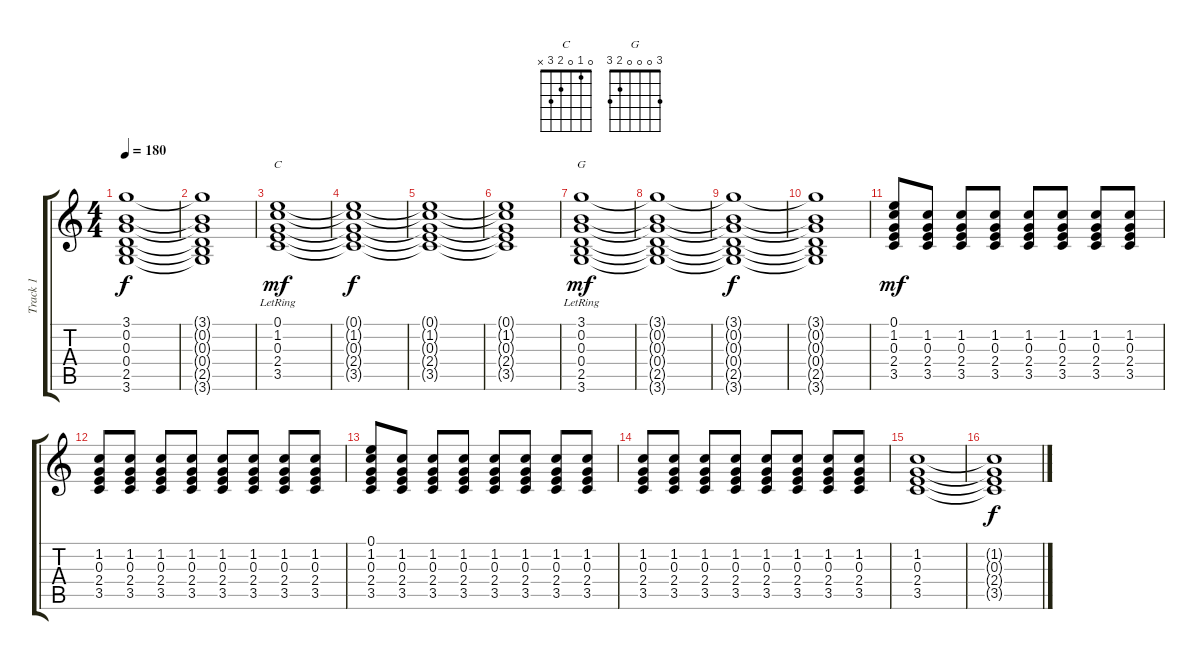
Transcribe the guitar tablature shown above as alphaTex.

\track ("Track 1" "Track 1") {instrument overdrivenguitar}
\staff {score tabs}
\tuning (E4 B3 G3 D3 A2 E2) {hide}
\chord ("C" 0 1 0 2 3 x)
\chord ("G" 3 0 0 0 2 3)
\ts (4 4)
\tempo 180
\clef g2
\ks c
(3.1{t} 0.2{t} 0.3{t} 0.4{t} 2.5{t} 3.6{t}).1{dy f} |
(3.1{t} 0.2{t} 0.3{t} 0.4{t} 2.5{t} 3.6{t}).1 |
(0.1{lr} 1.2{lr} 0.3{lr} 2.4{lr} 3.5{lr}).1{ch "C" dy mf} |
(0.1{t} 1.2{t} 0.3{t} 2.4{t} 3.5{t}).1{dy f} |
(0.1{t} 1.2{t} 0.3{t} 2.4{t} 3.5{t}).1 |
(0.1{t} 1.2{t} 0.3{t} 2.4{t} 3.5{t}).1 |
(3.1{lr} 0.2{lr} 0.3{lr} 0.4{lr} 2.5{lr} 3.6{lr}).1{ch "G" dy mf} |
(3.1{t} 0.2{t} 0.3{t} 0.4{t} 2.5{t} 3.6{t}).1 |
(3.1{t} 0.2{t} 0.3{t} 0.4{t} 2.5{t} 3.6{t}).1{dy f} |
(3.1{t} 0.2{t} 0.3{t} 0.4{t} 2.5{t} 3.6{t}).1 |
(0.1 1.2 0.3 2.4 3.5).8{dy mf} (1.2 0.3 2.4 3.5).8 (1.2 0.3 2.4 3.5).8 (1.2 0.3 2.4 3.5).8 (1.2 0.3 2.4 3.5).8 (1.2 0.3 2.4 3.5).8 (1.2 0.3 2.4 3.5).8 (1.2 0.3 2.4 3.5).8 |
(1.2 0.3 2.4 3.5).8 (1.2 0.3 2.4 3.5).8 (1.2 0.3 2.4 3.5).8 (1.2 0.3 2.4 3.5).8 (1.2 0.3 2.4 3.5).8 (1.2 0.3 2.4 3.5).8 (1.2 0.3 2.4 3.5).8 (1.2 0.3 2.4 3.5).8 |
(0.1 1.2 0.3 2.4 3.5).8 (1.2 0.3 2.4 3.5).8 (1.2 0.3 2.4 3.5).8 (1.2 0.3 2.4 3.5).8 (1.2 0.3 2.4 3.5).8 (1.2 0.3 2.4 3.5).8 (1.2 0.3 2.4 3.5).8 (1.2 0.3 2.4 3.5).8 |
(1.2 0.3 2.4 3.5).8 (1.2 0.3 2.4 3.5).8 (1.2 0.3 2.4 3.5).8 (1.2 0.3 2.4 3.5).8 (1.2 0.3 2.4 3.5).8 (1.2 0.3 2.4 3.5).8 (1.2 0.3 2.4 3.5).8 (1.2 0.3 2.4 3.5).8 |
(1.2 0.3 2.4 3.5).1 |
(1.2{t} 0.3{t} 2.4{t} 3.5{t}).1{dy f}
